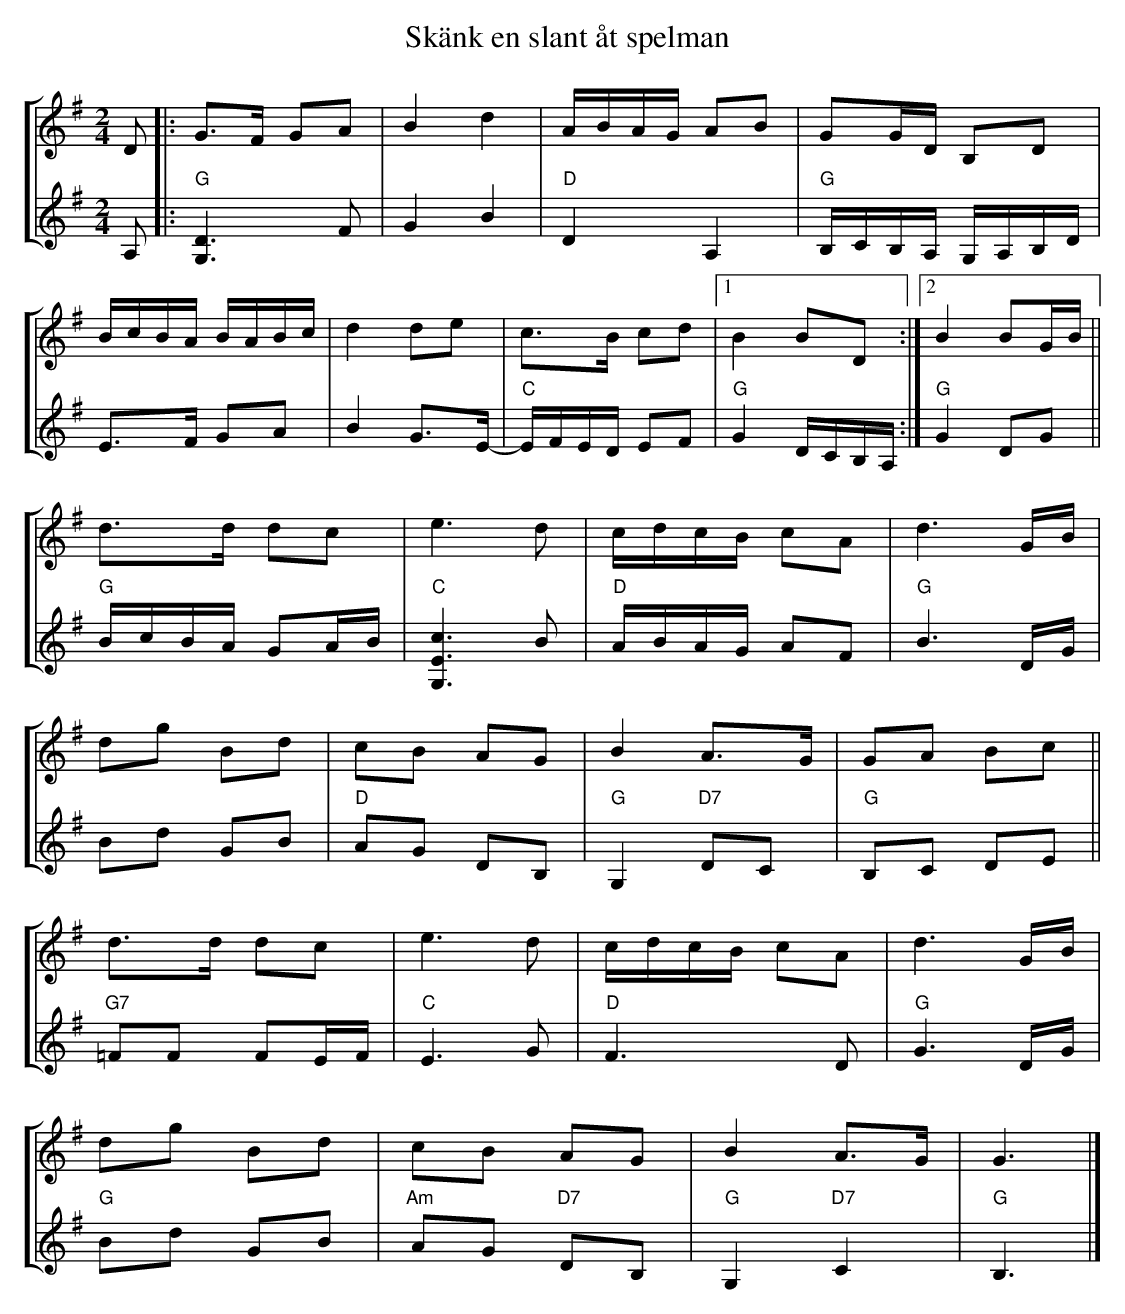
X:1
T:Skänk en slant åt spelman
%%score [ 1 | 2 ]
L:1/4
M:2/4
K:G
V:1
D/ |: G/>F/ G/A/ | B d | A/4B/4A/4G/4 A/B/ |  G/G/4D/4 B,/D/ |
B/4c/4B/4A/4 B/4A/4B/4c/4 | d d/e/ | c/>B/ c/d/ |1  B B/D/ :|2 B B/G/4B/4 ||
d/>d/ d/c/ | e3/2 d/ |  c/4d/4c/4B/4 c/A/ | d3/2 G/4B/4 |
d/g/ B/d/ | c/B/ A/G/ |  B A/>G/ | G/A/ B/c/ ||
d/>d/ d/c/ | e3/2 d/ |  c/4d/4c/4B/4 c/A/ | d3/2 G/4B/4 |
d/g/ B/d/ | c/B/ A/G/ |  B A/>G/ | G3/2 |]
V:2
A,/ |: "G" [G,D]3/2 F/ | G B | "D" D A, |  "G" B,/4C/4B,/4A,/4 G,/4A,/4B,/4D/4 |
E/>F/ G/A/ | B G/>E/- | "C" E/4F/4E/4D/4 E/F/ |1  "G" G D/4C/4B,/4A,/4 :|2 "G" G D/G/ ||
"G" B/4c/4B/4A/4 G/A/4B/4 | "C" [G,Ec]3/2 B/ |  "D" A/4B/4A/4G/4 A/F/ | "G" B3/2 D/4G/4 |
B/d/ G/B/ | "D" A/G/ D/B,/ |  "G" G, "D7" D/C/ | "G" B,/C/ D/E/ ||
"G7" =F/F/ F/E/4F/4 | "C" E3/2 G/ |  "D" F3/2 D/ | "G" G3/2 D/4G/4 |
"G" B/d/ G/B/ | "Am" A/G/ "D7" D/B,/ |  "G" G, "D7" C | "G" B,3/2 |]
